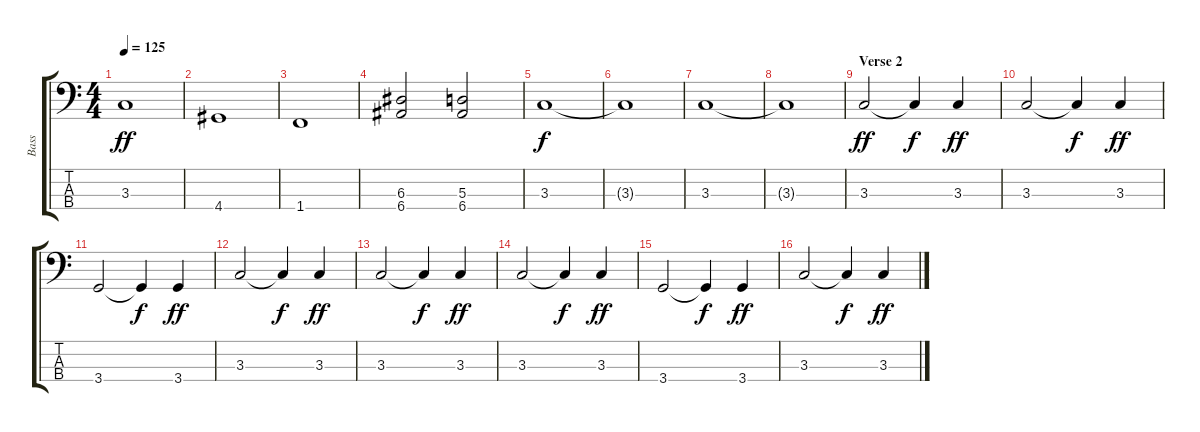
\track ("Bass" "Bass") {instrument electricbassfinger}
\staff {score tabs}
\tuning (G2 D2 A1 E1) {hide}
\ts (4 4)
\tempo 125
\clef f4
\ks c
3.3.1{dy ff} |
4.4.1 |
1.4.1 |
(6.3 6.4).2 (5.3 6.4).2 |
3.3.1{dy f} |
3.3{t}.1 |
3.3.1 |
3.3{t}.1 |
\section ("" "Verse 2")
3.3.2{dy ff} 3.3{t}.4{dy f} 3.3.4{dy ff} |
3.3.2 3.3{t}.4{dy f} 3.3.4{dy ff} |
3.4.2 3.4{t}.4{dy f} 3.4.4{dy ff} |
3.3.2 3.3{t}.4{dy f} 3.3.4{dy ff} |
3.3.2 3.3{t}.4{dy f} 3.3.4{dy ff} |
3.3.2 3.3{t}.4{dy f} 3.3.4{dy ff} |
3.4.2 3.4{t}.4{dy f} 3.4.4{dy ff} |
3.3.2 3.3{t}.4{dy f} 3.3.4{dy ff}
